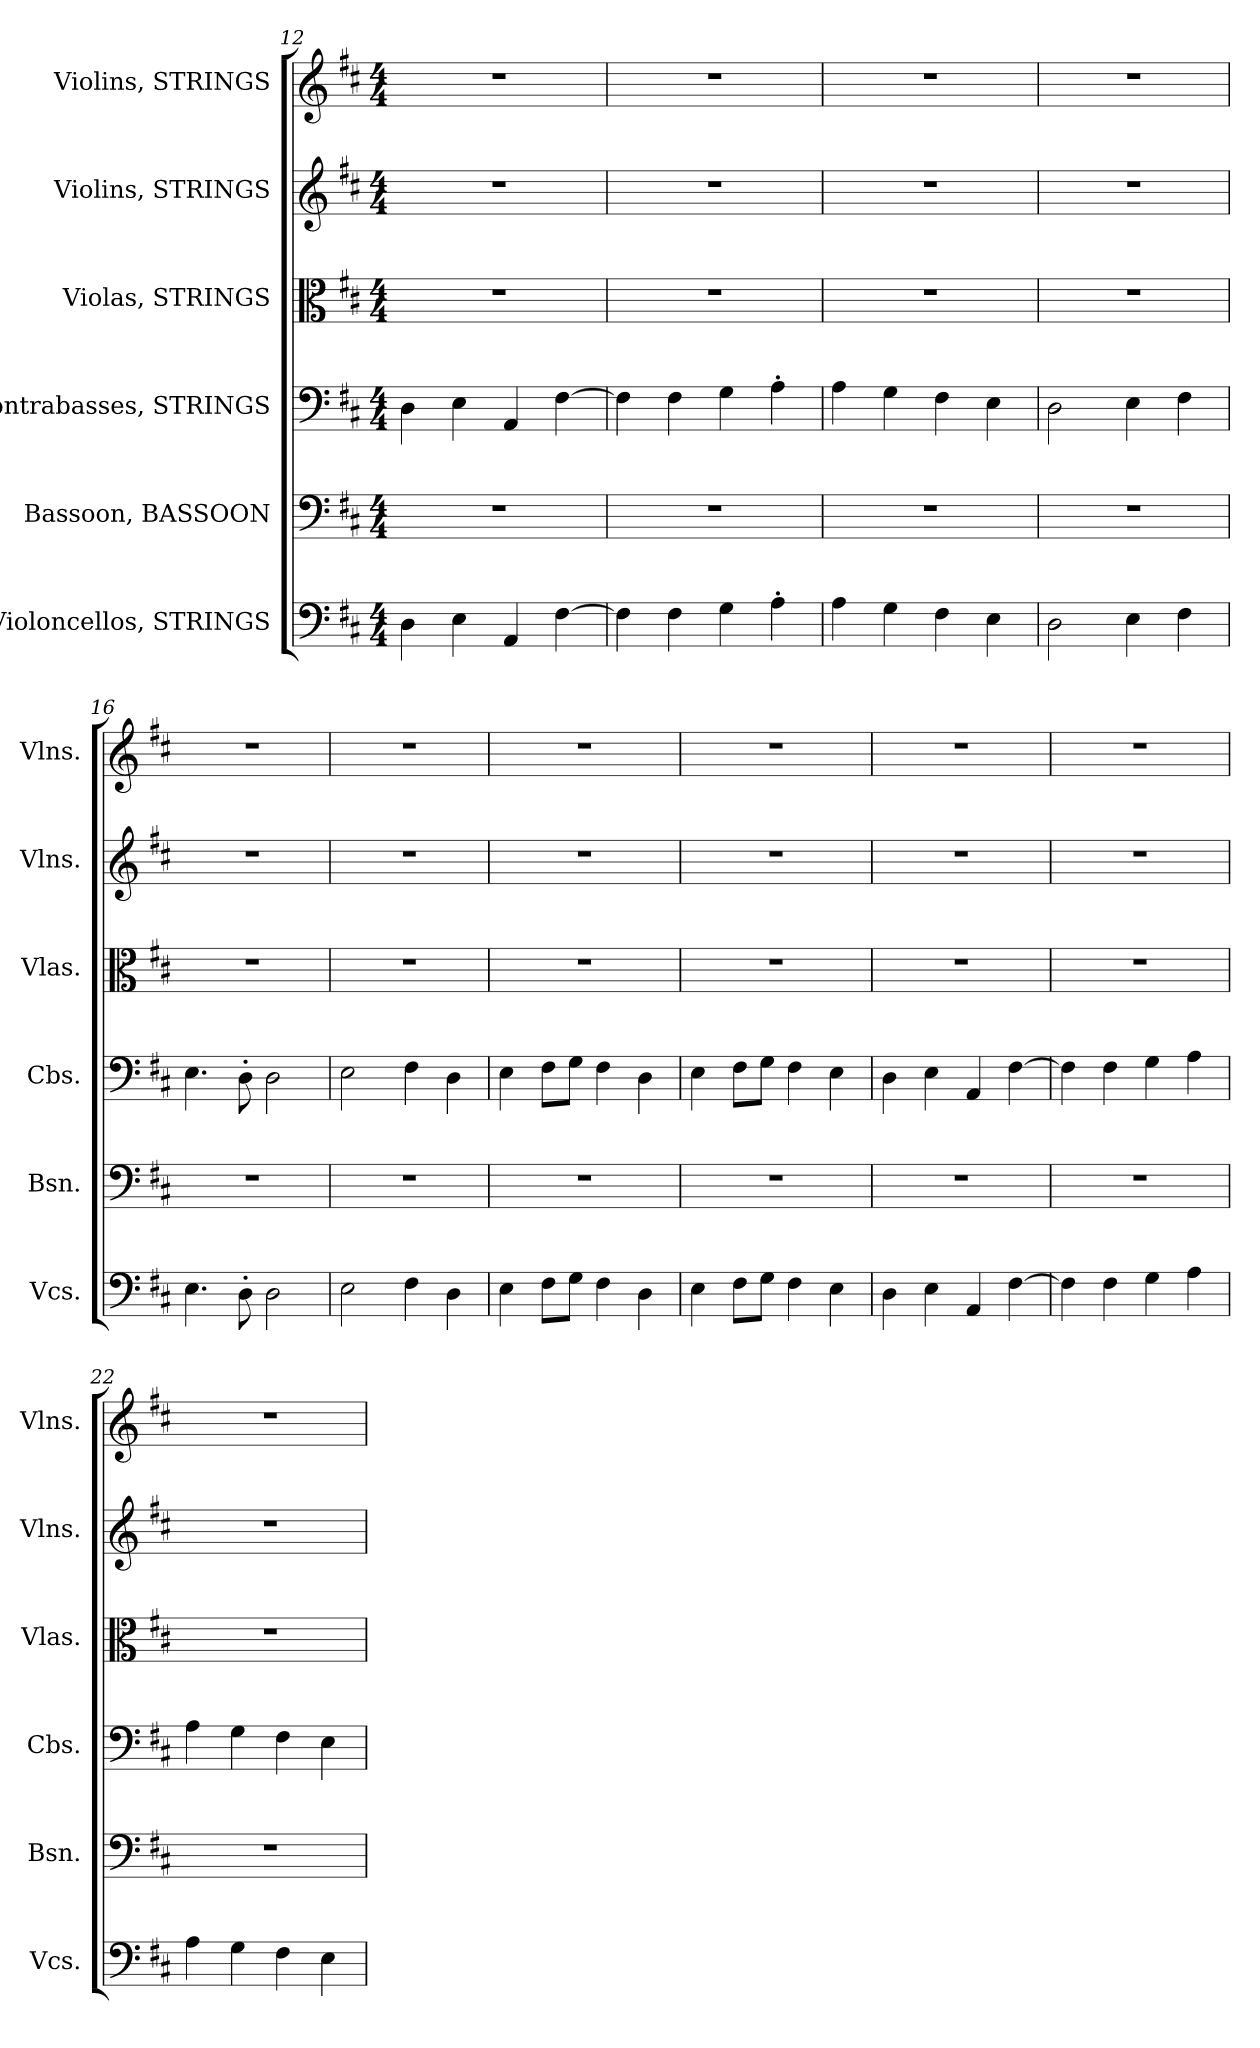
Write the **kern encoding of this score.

**kern	**kern	**kern	**kern	**kern	**kern
*part6	*part5	*part4	*part3	*part2	*part1
*staff6	*staff5	*staff4	*staff3	*staff2	*staff1
*I"Violoncellos, STRINGS	*I"Bassoon, BASSOON	*I"Contrabasses, STRINGS	*I"Violas, STRINGS	*I"Violins, STRINGS	*I"Violins, STRINGS
*I'Vcs.	*I'Bsn.	*I'Cbs.	*I'Vlas.	*I'Vlns.	*I'Vlns.
*clefF4	*clefF4	*clefF4	*clefC3	*clefG2	*clefG2
*	*	*ITrd7c12	*	*	*
*k[f#c#]	*k[f#c#]	*k[f#c#]	*k[f#c#]	*k[f#c#]	*k[f#c#]
*M4/4	*M4/4	*M4/4	*M4/4	*M4/4	*M4/4
=12	=12	=12	=12	=12	=12
4D\	1r	4DD\	1r	1r	1r
4E\	.	4EE\	.	.	.
4AA/	.	4AAA/	.	.	.
[4F#\	.	[4FF#\	.	.	.
=13	=13	=13	=13	=13	=13
4F#\]	1r	4FF#\]	1r	1r	1r
4F#\	.	4FF#\	.	.	.
4G\	.	4GG\	.	.	.
4A'\	.	4AA'\	.	.	.
=14	=14	=14	=14	=14	=14
4A\	1r	4AA\	1r	1r	1r
4G\	.	4GG\	.	.	.
4F#\	.	4FF#\	.	.	.
4E\	.	4EE\	.	.	.
=15	=15	=15	=15	=15	=15
2D\	1r	2DD\	1r	1r	1r
4E\	.	4EE\	.	.	.
4F#\	.	4FF#\	.	.	.
!!LO:PB:g=z
=16	=16	=16	=16	=16	=16
4.E\	1r	4.EE\	1r	1r	1r
8D'\	.	8DD'\	.	.	.
2D\	.	2DD\	.	.	.
=17	=17	=17	=17	=17	=17
2E\	1r	2EE\	1r	1r	1r
4F#\	.	4FF#\	.	.	.
4D\	.	4DD\	.	.	.
=18	=18	=18	=18	=18	=18
4E\	1r	4EE\	1r	1r	1r
8F#\L	.	8FF#\L	.	.	.
8G\J	.	8GG\J	.	.	.
4F#\	.	4FF#\	.	.	.
4D\	.	4DD\	.	.	.
=19	=19	=19	=19	=19	=19
4E\	1r	4EE\	1r	1r	1r
8F#\L	.	8FF#\L	.	.	.
8G\J	.	8GG\J	.	.	.
4F#\	.	4FF#\	.	.	.
4E\	.	4EE\	.	.	.
=20	=20	=20	=20	=20	=20
4D\	1r	4DD\	1r	1r	1r
4E\	.	4EE\	.	.	.
4AA/	.	4AAA/	.	.	.
[4F#\	.	[4FF#\	.	.	.
=21	=21	=21	=21	=21	=21
4F#\]	1r	4FF#\]	1r	1r	1r
4F#\	.	4FF#\	.	.	.
4G\	.	4GG\	.	.	.
4A\	.	4AA\	.	.	.
=22	=22	=22	=22	=22	=22
4A\	1r	4AA\	1r	1r	1r
4G\	.	4GG\	.	.	.
4F#\	.	4FF#\	.	.	.
4E\	.	4EE\	.	.	.
=	=	=	=	=	=
*-	*-	*-	*-	*-	*-
